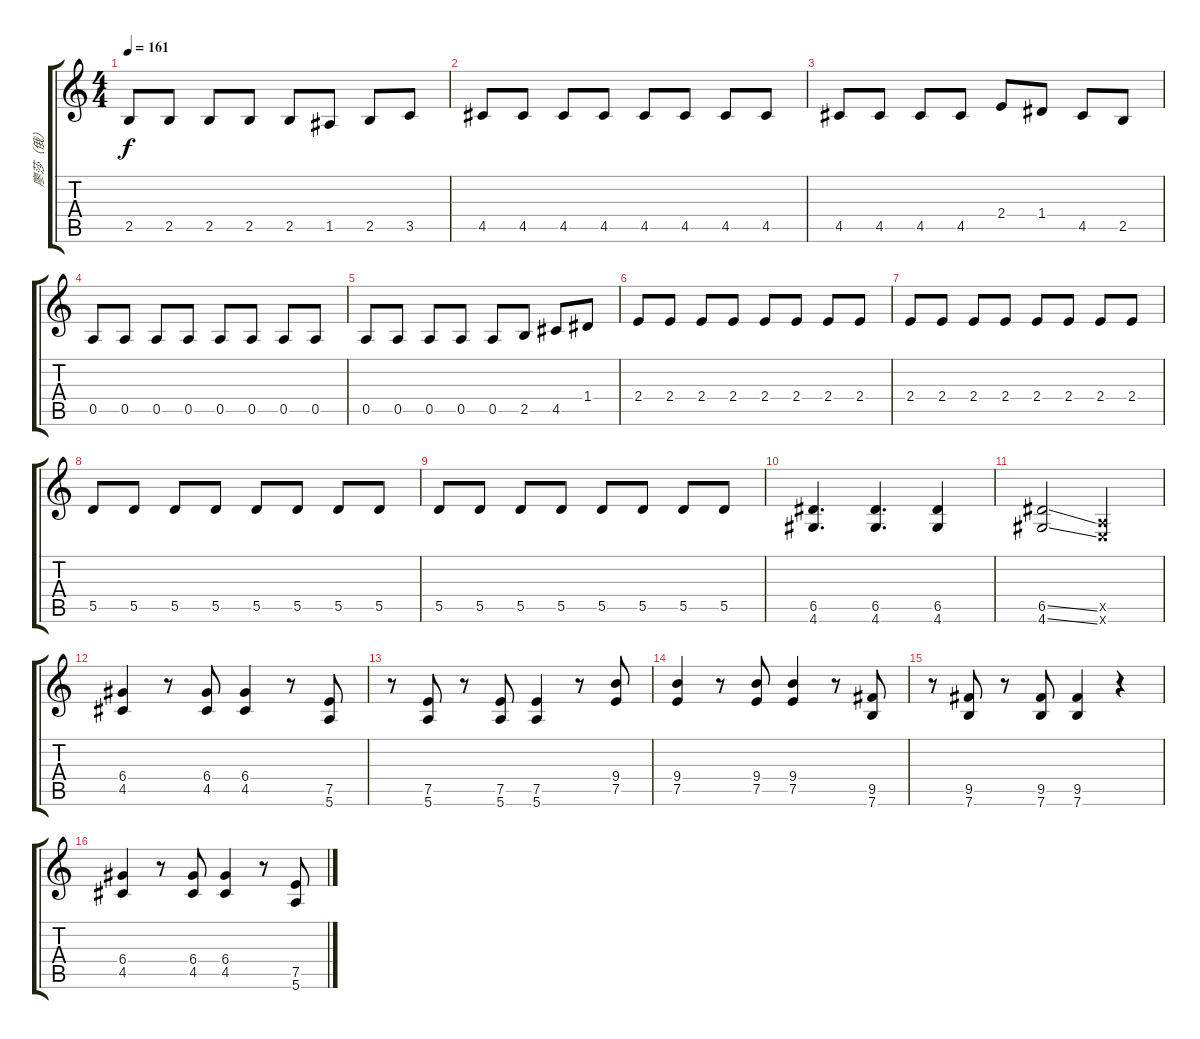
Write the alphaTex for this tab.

\track ("廖莎（俄）" "廖莎（俄）") {instrument distortionguitar}
\staff {score tabs}
\tuning (E4 B3 G3 D3 A2 E2) {hide}
\ts (4 4)
\tempo 161
\clef g2
\ks c
2.5.8{dy f} 2.5.8 2.5.8 2.5.8 2.5.8 1.5.8 2.5.8 3.5.8 |
4.5.8 4.5.8 4.5.8 4.5.8 4.5.8 4.5.8 4.5.8 4.5.8 |
4.5.8 4.5.8 4.5.8 4.5.8 2.4.8 1.4.8 4.5.8 2.5.8 |
0.5.8 0.5.8 0.5.8 0.5.8 0.5.8 0.5.8 0.5.8 0.5.8 |
0.5.8 0.5.8 0.5.8 0.5.8 0.5.8 2.5.8 4.5.8 1.4.8 |
2.4.8 2.4.8 2.4.8 2.4.8 2.4.8 2.4.8 2.4.8 2.4.8 |
2.4.8 2.4.8 2.4.8 2.4.8 2.4.8 2.4.8 2.4.8 2.4.8 |
5.5.8 5.5.8 5.5.8 5.5.8 5.5.8 5.5.8 5.5.8 5.5.8 |
5.5.8 5.5.8 5.5.8 5.5.8 5.5.8 5.5.8 5.5.8 5.5.8 |
(6.5 4.6).4{d} (6.5 4.6).4{d} (6.5 4.6).4 |
(6.5{ss} 4.6{ss}).2 (0.5{x} 0.6{x}).2 |
(6.4 4.5).4 r.8 (6.4 4.5).8 (6.4 4.5).4 r.8 (7.5 5.6).8 |
r.8 (7.5 5.6).8 r.8 (7.5 5.6).8 (7.5 5.6).4 r.8 (9.4 7.5).8 |
(9.4 7.5).4 r.8 (9.4 7.5).8 (9.4 7.5).4 r.8 (9.5 7.6).8 |
r.8 (9.5 7.6).8 r.8 (9.5 7.6).8 (9.5 7.6).4 r.4 |
(6.4 4.5).4 r.8 (6.4 4.5).8 (6.4 4.5).4 r.8 (7.5 5.6).8
